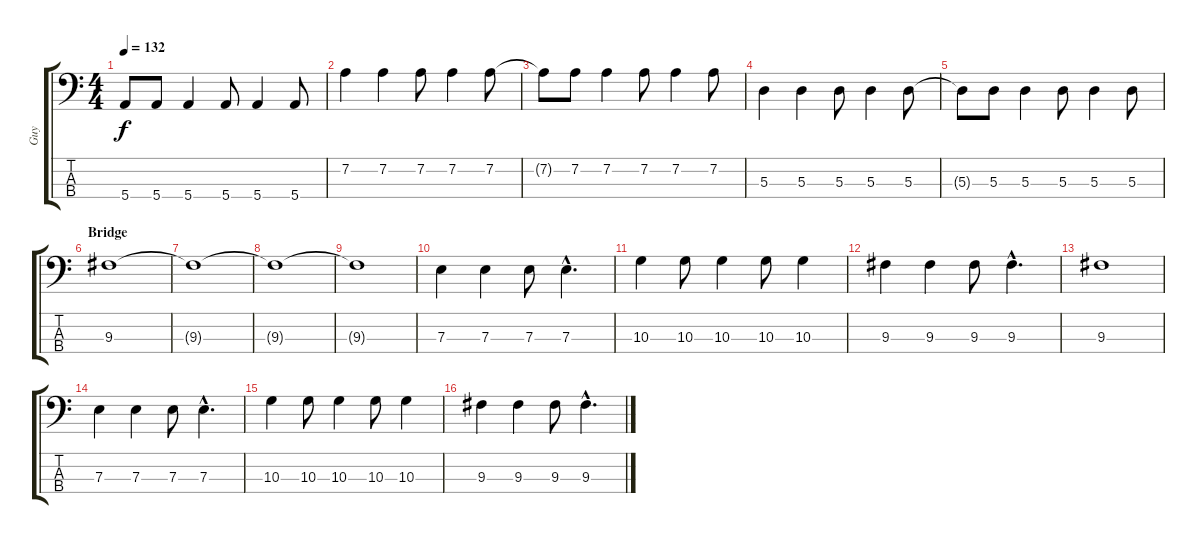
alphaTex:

\track ("Guy" "Guy") {instrument electricbassfinger}
\staff {score tabs}
\tuning (G2 D2 A1 E1) {hide}
\ts (4 4)
\tempo 132
\clef f4
\ks c
5.4{t}.8{dy f} 5.4.8 5.4.4 5.4.8 5.4.4 5.4.8 |
7.2.4 7.2.4 7.2.8 7.2.4 7.2.8 |
7.2{t}.8 7.2.8 7.2.4 7.2.8 7.2.4 7.2.8 |
5.3.4 5.3.4 5.3.8 5.3.4 5.3.8 |
5.3{t}.8 5.3.8 5.3.4 5.3.8 5.3.4 5.3.8 |
\section ("" "Bridge")
9.3.1 |
9.3{t}.1 |
9.3{t}.1 |
9.3{t}.1 |
7.3.4 7.3.4 7.3.8 7.3{hac}.4{d} |
10.3.4 10.3.8 10.3.4 10.3.8 10.3.4 |
9.3.4 9.3.4 9.3.8 9.3{hac}.4{d} |
9.3.1 |
7.3.4 7.3.4 7.3.8 7.3{hac}.4{d} |
10.3.4 10.3.8 10.3.4 10.3.8 10.3.4 |
9.3.4 9.3.4 9.3.8 9.3{hac}.4{d}
